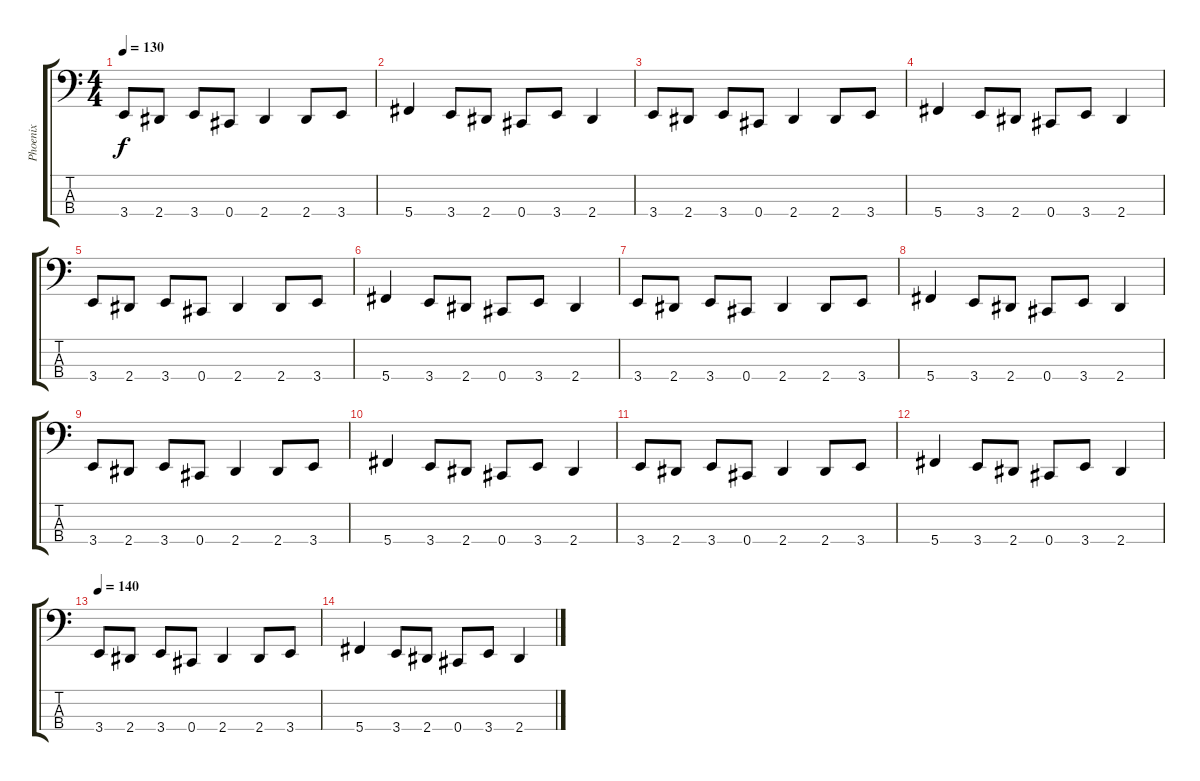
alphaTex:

\track ("Phoenix" "Phoenix") {instrument electricbassfinger}
\staff {score tabs}
\tuning (Gb2 Db2 Ab1 Db1) {hide}
\ts (4 4)
\tempo 130
\clef f4
\ks c
3.4.8{dy f} 2.4.8 3.4.8 0.4.8 2.4.4 2.4.8 3.4.8 |
5.4.4 3.4.8 2.4.8 0.4.8 3.4.8 2.4.4 |
3.4.8 2.4.8 3.4.8 0.4.8 2.4.4 2.4.8 3.4.8 |
5.4.4 3.4.8 2.4.8 0.4.8 3.4.8 2.4.4 |
3.4.8 2.4.8 3.4.8 0.4.8 2.4.4 2.4.8 3.4.8 |
5.4.4 3.4.8 2.4.8 0.4.8 3.4.8 2.4.4 |
3.4.8 2.4.8 3.4.8 0.4.8 2.4.4 2.4.8 3.4.8 |
5.4.4 3.4.8 2.4.8 0.4.8 3.4.8 2.4.4 |
3.4.8 2.4.8 3.4.8 0.4.8 2.4.4 2.4.8 3.4.8 |
5.4.4 3.4.8 2.4.8 0.4.8 3.4.8 2.4.4 |
3.4.8 2.4.8 3.4.8 0.4.8 2.4.4 2.4.8 3.4.8 |
5.4.4 3.4.8 2.4.8 0.4.8 3.4.8 2.4.4 |
\tempo 140
3.4.8 2.4.8 3.4.8 0.4.8 2.4.4 2.4.8 3.4.8 |
5.4.4 3.4.8 2.4.8 0.4.8 3.4.8 2.4.4
